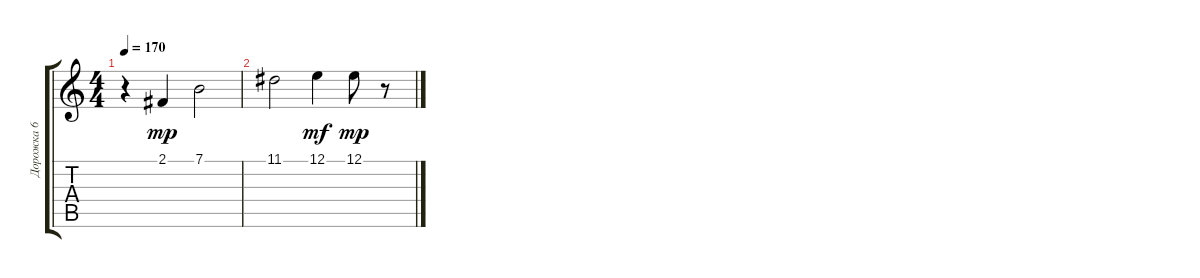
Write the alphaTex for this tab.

\track ("Дорожка 6" "Дорожка 6") {instrument acousticgrandpiano}
\staff {score tabs}
\tuning (E4 B3 G3 D3 A2 E2) {hide}
\ts (4 4)
\tempo 170
\clef g2
\ks c
r.4{dy mp} 2.1.4 7.1.2 |
11.1.2 12.1.4{dy mf} 12.1.8{dy mp} r.8
